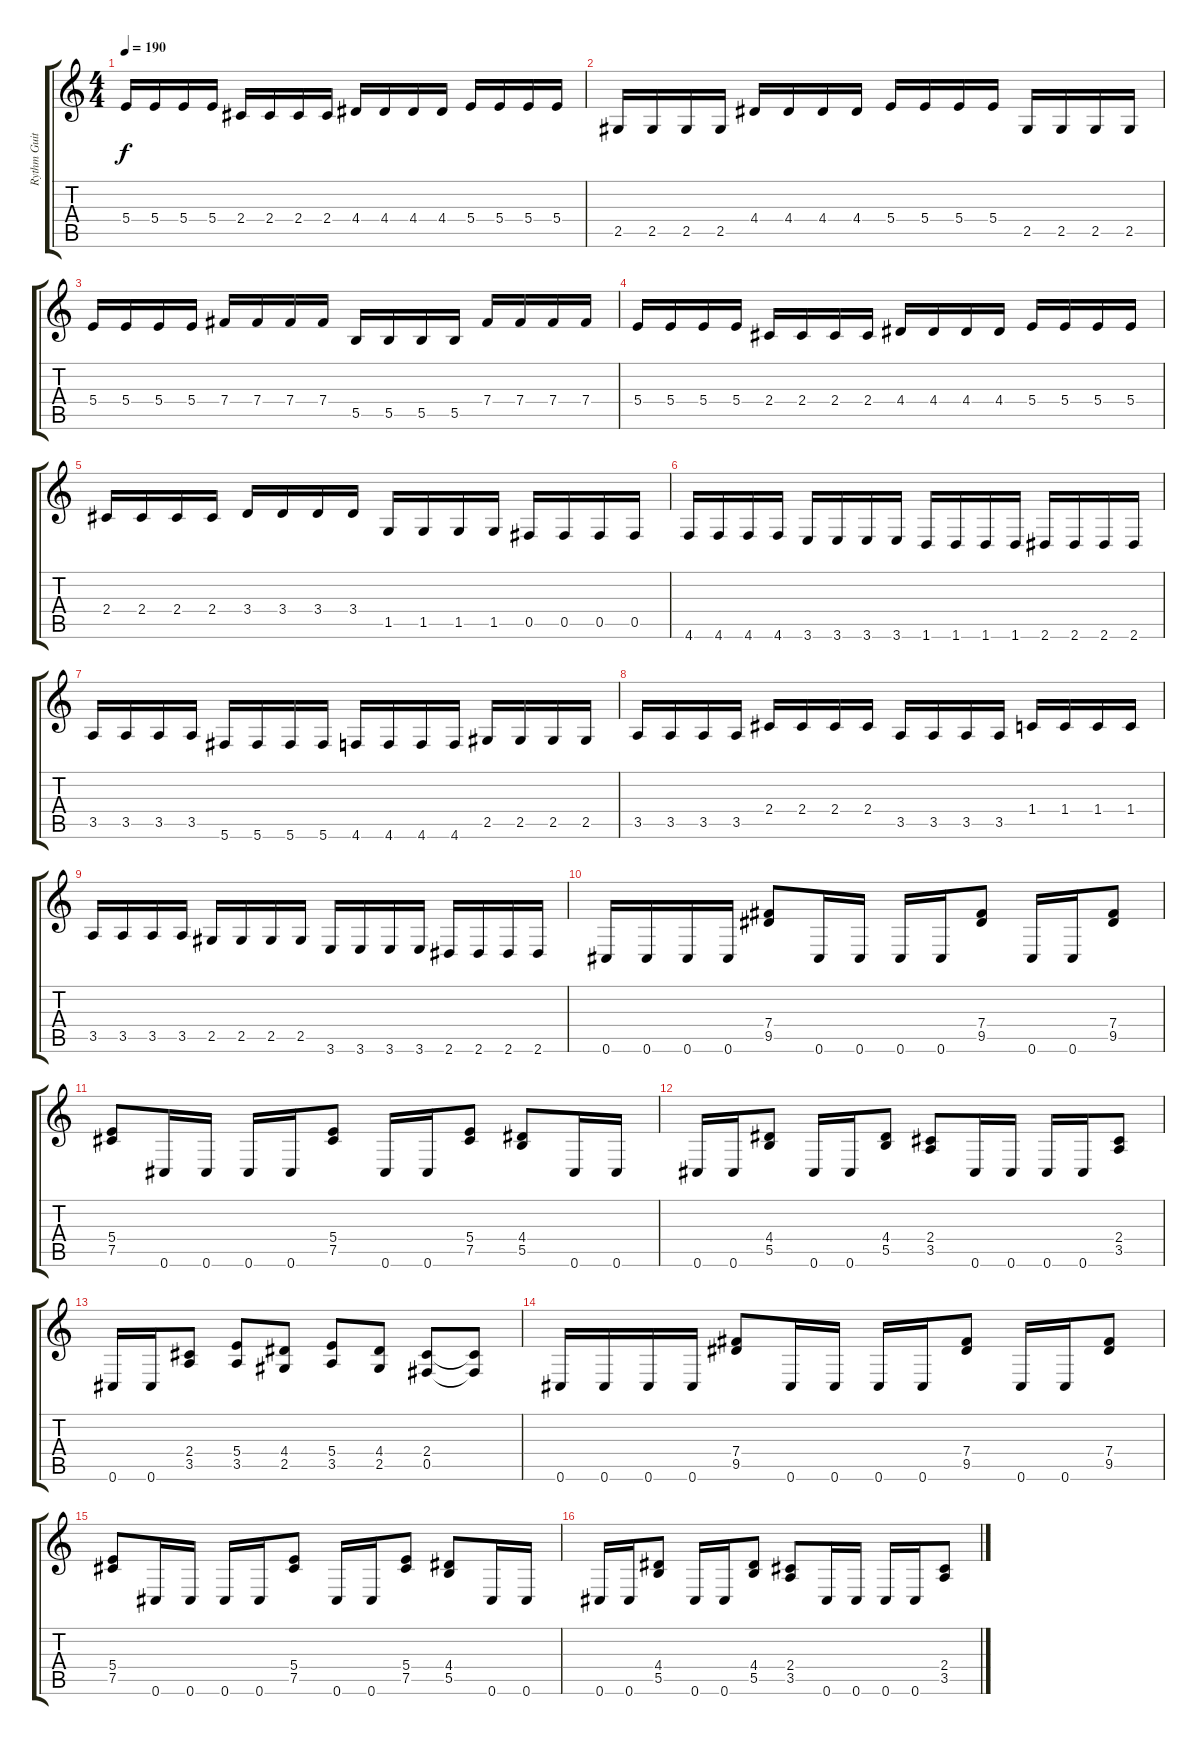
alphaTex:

\track ("Rythm Guitar" "Rythm Guit") {instrument distortionguitar}
\staff {score tabs}
\tuning (Db4 Ab3 E3 B2 Gb2 Db2) {hide}
\ts (4 4)
\tempo 190
\clef g2
\ks c
5.4.16{dy f} 5.4.16 5.4.16 5.4.16 2.4.16 2.4.16 2.4.16 2.4.16 4.4.16 4.4.16 4.4.16 4.4.16 5.4.16 5.4.16 5.4.16 5.4.16 |
2.5.16 2.5.16 2.5.16 2.5.16 4.4.16 4.4.16 4.4.16 4.4.16 5.4.16 5.4.16 5.4.16 5.4.16 2.5.16 2.5.16 2.5.16 2.5.16 |
5.4.16 5.4.16 5.4.16 5.4.16 7.4.16 7.4.16 7.4.16 7.4.16 5.5.16 5.5.16 5.5.16 5.5.16 7.4.16 7.4.16 7.4.16 7.4.16 |
5.4.16 5.4.16 5.4.16 5.4.16 2.4.16 2.4.16 2.4.16 2.4.16 4.4.16 4.4.16 4.4.16 4.4.16 5.4.16 5.4.16 5.4.16 5.4.16 |
2.4.16 2.4.16 2.4.16 2.4.16 3.4.16 3.4.16 3.4.16 3.4.16 1.5.16 1.5.16 1.5.16 1.5.16 0.5.16 0.5.16 0.5.16 0.5.16 |
4.6.16 4.6.16 4.6.16 4.6.16 3.6.16 3.6.16 3.6.16 3.6.16 1.6.16 1.6.16 1.6.16 1.6.16 2.6.16 2.6.16 2.6.16 2.6.16 |
3.5.16 3.5.16 3.5.16 3.5.16 5.6.16 5.6.16 5.6.16 5.6.16 4.6.16 4.6.16 4.6.16 4.6.16 2.5.16 2.5.16 2.5.16 2.5.16 |
3.5.16 3.5.16 3.5.16 3.5.16 2.4.16 2.4.16 2.4.16 2.4.16 3.5.16 3.5.16 3.5.16 3.5.16 1.4.16 1.4.16 1.4.16 1.4.16 |
3.5.16 3.5.16 3.5.16 3.5.16 2.5.16 2.5.16 2.5.16 2.5.16 3.6.16 3.6.16 3.6.16 3.6.16 2.6.16 2.6.16 2.6.16 2.6.16 |
0.6.16 0.6.16 0.6.16 0.6.16 (7.4 9.5).8 0.6.16 0.6.16 0.6.16 0.6.16 (7.4 9.5).8 0.6.16 0.6.16 (7.4 9.5).8 |
(5.4 7.5).8 0.6.16 0.6.16 0.6.16 0.6.16 (5.4 7.5).8 0.6.16 0.6.16 (5.4 7.5).8 (4.4 5.5).8 0.6.16 0.6.16 |
0.6.16 0.6.16 (4.4 5.5).8 0.6.16 0.6.16 (4.4 5.5).8 (2.4 3.5).8 0.6.16 0.6.16 0.6.16 0.6.16 (2.4 3.5).8 |
0.6.16 0.6.16 (2.4 3.5).8 (5.4 3.5).8 (4.4 2.5).8 (5.4 3.5).8 (4.4 2.5).8 (2.4 0.5).8 (2.4{t} 0.5{t}).8 |
0.6.16 0.6.16 0.6.16 0.6.16 (7.4 9.5).8 0.6.16 0.6.16 0.6.16 0.6.16 (7.4 9.5).8 0.6.16 0.6.16 (7.4 9.5).8 |
(5.4 7.5).8 0.6.16 0.6.16 0.6.16 0.6.16 (5.4 7.5).8 0.6.16 0.6.16 (5.4 7.5).8 (4.4 5.5).8 0.6.16 0.6.16 |
0.6.16 0.6.16 (4.4 5.5).8 0.6.16 0.6.16 (4.4 5.5).8 (2.4 3.5).8 0.6.16 0.6.16 0.6.16 0.6.16 (2.4 3.5).8
